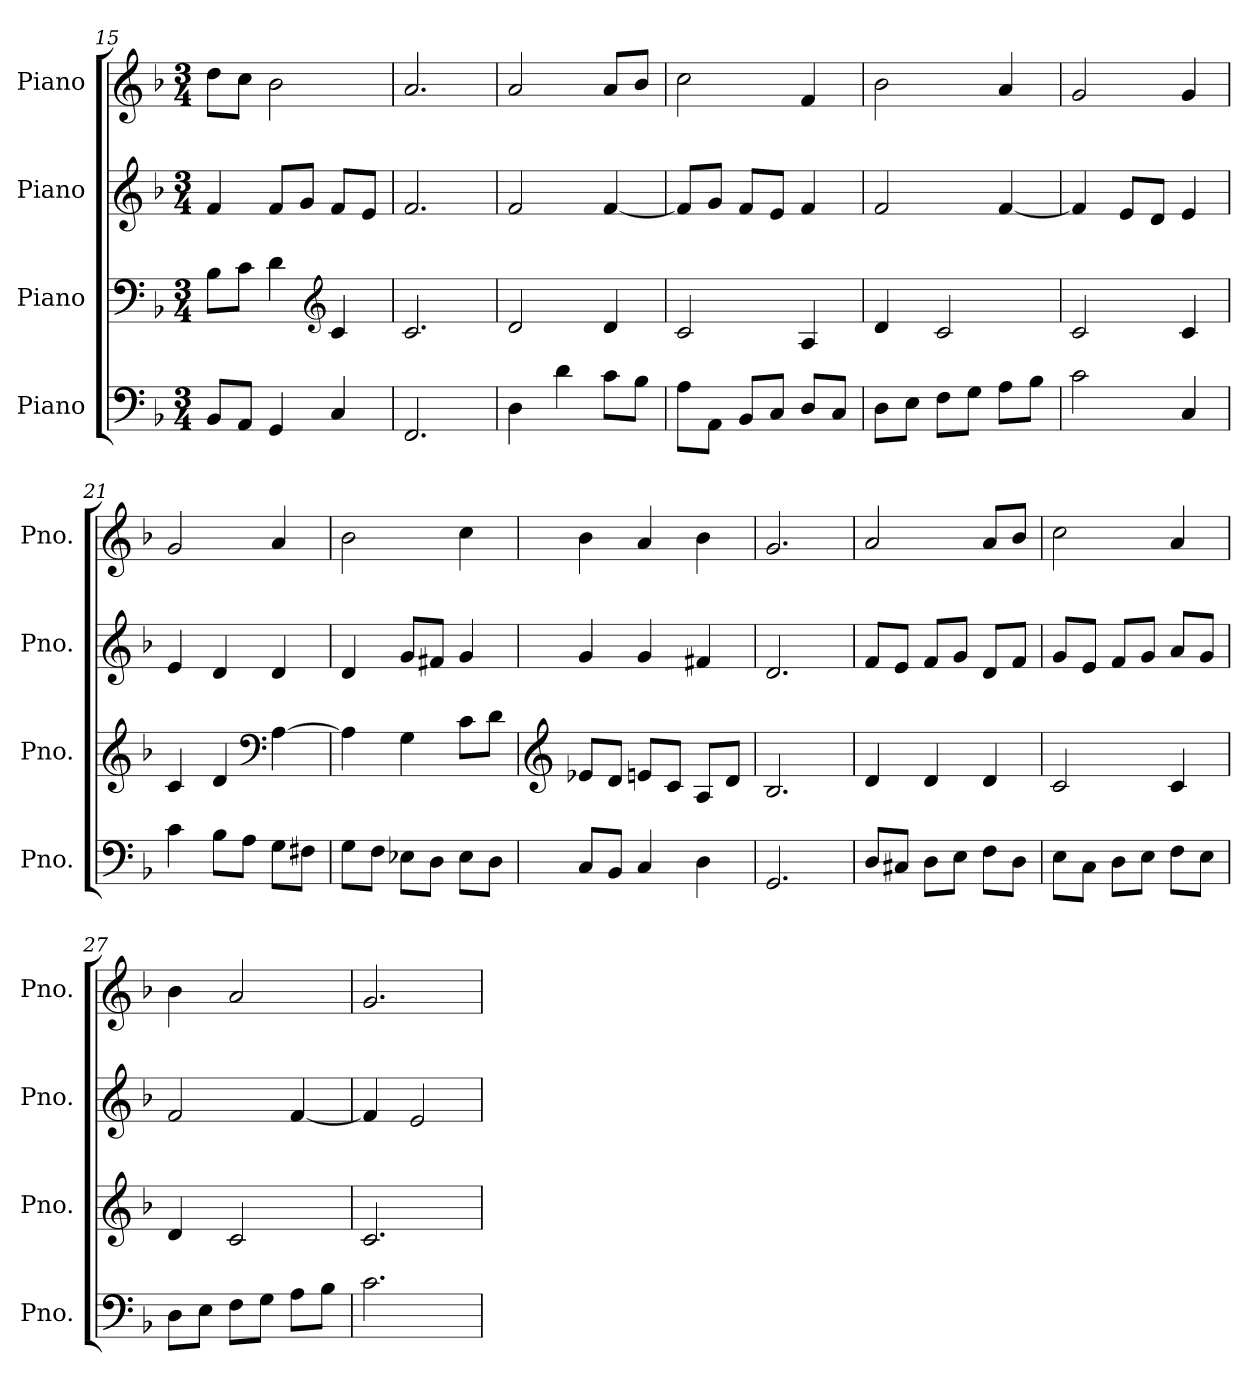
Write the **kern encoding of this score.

**kern	**kern	**kern	**kern
*part4	*part3	*part2	*part1
*staff4	*staff3	*staff2	*staff1
*I"Piano	*I"Piano	*I"Piano	*I"Piano
*I'Pno.	*I'Pno.	*I'Pno.	*I'Pno.
*clefF4	*clefF4	*clefG2	*clefG2
*k[b-]	*k[b-]	*k[b-]	*k[b-]
*M3/4	*M3/4	*M3/4	*M3/4
=15	=15	=15	=15
8BB-/L	8B-\L	4f/	8dd\L
8AA/J	8c\J	.	8cc\J
4GG/	4d\	8f/L	2b-\
.	.	8g/J	.
*	*clefG2	*	*
4C/	4c/	8f/L	.
.	.	8e/J	.
=16	=16	=16	=16
2.FF/	2.c/	2.f/	2.a/
=17	=17	=17	=17
4D\	2d/	2f/	2a/
4d\	.	.	.
8c\L	4d/	[4f/	8a/L
8B-\J	.	.	8b-/J
=18	=18	=18	=18
8A\L	2c/	8f/L]	2cc\
8AA\J	.	8g/J	.
8BB-/L	.	8f/L	.
8C/J	.	8e/J	.
8D/L	4A/	4f/	4f/
8C/J	.	.	.
=19	=19	=19	=19
8D\L	4d/	2f/	2b-\
8E\J	.	.	.
8F\L	2c/	.	.
8G\J	.	.	.
8A\L	.	[4f/	4a/
8B-\J	.	.	.
=20	=20	=20	=20
2c\	2c/	4f/]	2g/
.	.	8e/L	.
.	.	8d/J	.
4C/	4c/	4e/	4g/
!!LO:PB:g=z
=21	=21	=21	=21
4c\	4c/	4e/	2g/
8B-\L	4d/	4d/	.
8A\J	.	.	.
*	*clefF4	*	*
8G\L	[4A\	4d/	4a/
8F#X\J	.	.	.
=22	=22	=22	=22
8G\L	4A\]	4d/	2b-\
8F\J	.	.	.
8E-X\L	4G\	8g/L	.
8D\J	.	8f#X/J	.
8E-\L	8c\L	4g/	4cc\
8D\J	8d\J	.	.
=23	=23	=23	=23
*	*clefG2	*	*
8C/L	8e-X/L	4g/	4b-\
8BB-/J	8d/J	.	.
4C/	8en/L	4g/	4a/
.	8c/J	.	.
4D\	8A/L	4f#X/	4b-\
.	8d/J	.	.
=24	=24	=24	=24
2.GG/	2.B-/	2.d/	2.g/
=25	=25	=25	=25
8D/L	4d/	8f/L	2a/
8C#X/J	.	8e/J	.
8D\L	4d/	8f/L	.
8E\J	.	8g/J	.
8F\L	4d/	8d/L	8a/L
8D\J	.	8f/J	8b-/J
=26	=26	=26	=26
8E\L	2c/	8g/L	2cc\
8C\J	.	8e/J	.
8D\L	.	8f/L	.
8E\J	.	8g/J	.
8F\L	4c/	8a/L	4a/
8E\J	.	8g/J	.
!!LO:LB:g=z
=27	=27	=27	=27
8D\L	4d/	2f/	4b-\
8E\J	.	.	.
8F\L	2c/	.	2a/
8G\J	.	.	.
8A\L	.	[4f/	.
8B-\J	.	.	.
=28	=28	=28	=28
2.c\	2.c/	4f/]	2.g/
.	.	2e/	.
=	=	=	=
*-	*-	*-	*-
